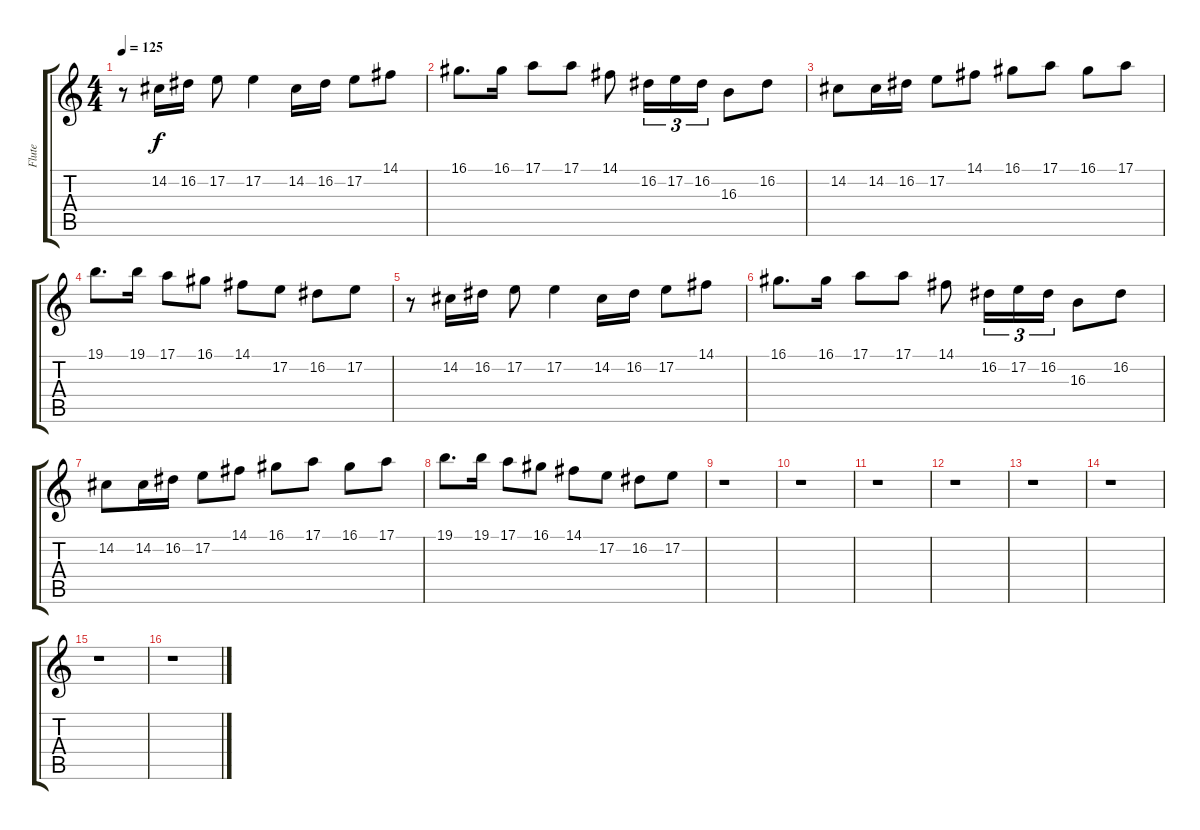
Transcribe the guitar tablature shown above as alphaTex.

\track ("Flute" "Flute") {instrument flute}
\staff {score tabs}
\tuning (E4 B3 G3 D3 A2 E2) {hide}
\ts (4 4)
\tempo 125
\clef g2
\ks c
r.8{dy f} 14.2.16 16.2.16 17.2.8 17.2.4 14.2.16 16.2.16 17.2.8 14.1.8 |
16.1.8{d} 16.1.16 17.1.8 17.1.8 14.1.8 16.2.16{tu (3 2)} 17.2.16{tu (3 2)} 16.2.16{tu (3 2)} 16.3.8 16.2.8 |
14.2.8 14.2.16 16.2.16 17.2.8 14.1.8 16.1.8 17.1.8 16.1.8 17.1.8 |
19.1.8{d} 19.1.16 17.1.8 16.1.8 14.1.8 17.2.8 16.2.8 17.2.8 |
r.8 14.2.16 16.2.16 17.2.8 17.2.4 14.2.16 16.2.16 17.2.8 14.1.8 |
16.1.8{d} 16.1.16 17.1.8 17.1.8 14.1.8 16.2.16{tu (3 2)} 17.2.16{tu (3 2)} 16.2.16{tu (3 2)} 16.3.8 16.2.8 |
14.2.8 14.2.16 16.2.16 17.2.8 14.1.8 16.1.8 17.1.8 16.1.8 17.1.8 |
19.1.8{d} 19.1.16 17.1.8 16.1.8 14.1.8 17.2.8 16.2.8 17.2.8 |
r.1 |
r.1 |
r.1 |
r.1 |
r.1 |
r.1 |
r.1 |
r.1
